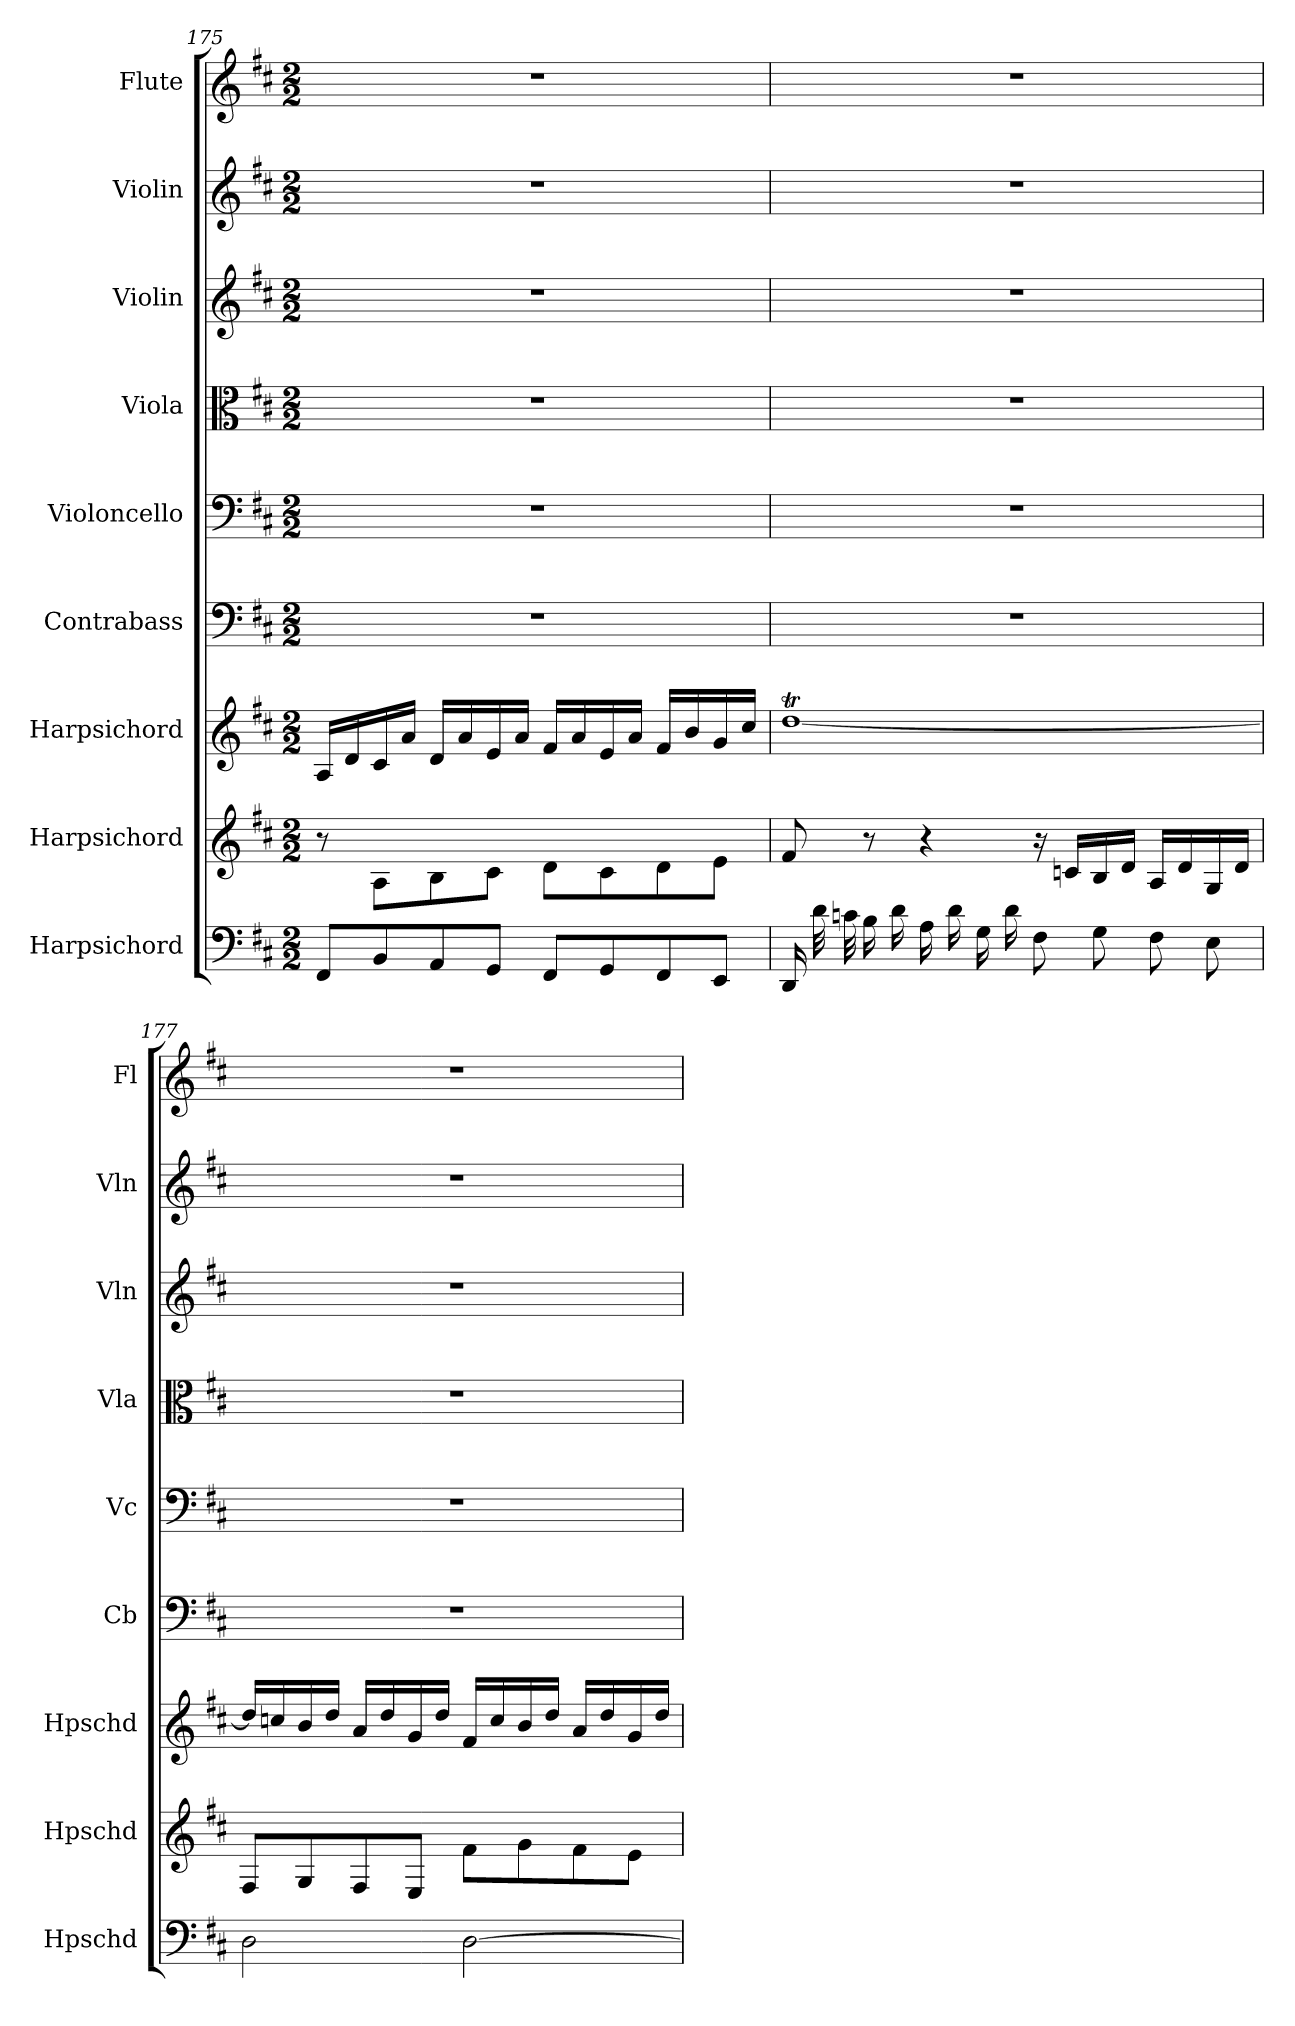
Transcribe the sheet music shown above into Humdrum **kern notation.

**kern	**kern	**kern	**kern	**kern	**kern	**kern	**kern	**kern
*part9	*part8	*part7	*part6	*part5	*part4	*part3	*part2	*part1
*staff9	*staff8	*staff7	*staff6	*staff5	*staff4	*staff3	*staff2	*staff1
*I"Harpsichord	*I"Harpsichord	*I"Harpsichord	*I"Contrabass	*I"Violoncello	*I"Viola	*I"Violin	*I"Violin	*I"Flute
*I'Hpschd	*I'Hpschd	*I'Hpschd	*I'Cb	*I'Vc	*I'Vla	*I'Vln	*I'Vln	*I'Fl
*clefF4	*clefG2	*clefG2	*clefF4	*clefF4	*clefC3	*clefG2	*clefG2	*clefG2
*k[f#c#]	*k[f#c#]	*k[f#c#]	*k[f#c#]	*k[f#c#]	*k[f#c#]	*k[f#c#]	*k[f#c#]	*k[f#c#]
*D:	*D:	*D:	*D:	*D:	*D:	*D:	*D:	*D:
*M2/2	*M2/2	*M2/2	*M2/2	*M2/2	*M2/2	*M2/2	*M2/2	*M2/2
=175	=175	=175	=175	=175	=175	=175	=175	=175
8FF#/L	8r	16A/LL	1r	1r	1r	1r	1r	1r
.	.	16d/	.	.	.	.	.	.
8BB/	8A\L	16c#/	.	.	.	.	.	.
.	.	16a/JJ	.	.	.	.	.	.
8AA/	8B\	16d/LL	.	.	.	.	.	.
.	.	16a/	.	.	.	.	.	.
8GG/J	8c#\J	16e/	.	.	.	.	.	.
.	.	16a/JJ	.	.	.	.	.	.
8FF#/L	8d\L	16f#/LL	.	.	.	.	.	.
.	.	16a/	.	.	.	.	.	.
8GG/	8c#\	16e/	.	.	.	.	.	.
.	.	16a/JJ	.	.	.	.	.	.
8FF#/	8d\	16f#/LL	.	.	.	.	.	.
.	.	16b/	.	.	.	.	.	.
8EE/J	8e\J	16g/	.	.	.	.	.	.
.	.	16cc#/JJ	.	.	.	.	.	.
=176	=176	=176	=176	=176	=176	=176	=176	=176
16DD/	8f#/	[1ddT/	1r	1r	1r	1r	1r	1r
32d\	.	.	.	.	.	.	.	.
32cn\	.	.	.	.	.	.	.	.
16B\	8r	.	.	.	.	.	.	.
16d\	.	.	.	.	.	.	.	.
16A\	4r	.	.	.	.	.	.	.
16d\	.	.	.	.	.	.	.	.
16G\	.	.	.	.	.	.	.	.
16d\	.	.	.	.	.	.	.	.
8F#\	16r	.	.	.	.	.	.	.
.	16cn/LL	.	.	.	.	.	.	.
8G\	16B/	.	.	.	.	.	.	.
.	16d/JJ	.	.	.	.	.	.	.
8F#\	16A/LL	.	.	.	.	.	.	.
.	16d/	.	.	.	.	.	.	.
8E\	16G/	.	.	.	.	.	.	.
.	16d/JJ	.	.	.	.	.	.	.
=177	=177	=177	=177	=177	=177	=177	=177	=177
2D\	8F#/L	16dd/LL]	1r	1r	1r	1r	1r	1r
.	.	16ccn/	.	.	.	.	.	.
.	8G/	16b/	.	.	.	.	.	.
.	.	16dd/JJ	.	.	.	.	.	.
.	8F#/	16a/LL	.	.	.	.	.	.
.	.	16dd/	.	.	.	.	.	.
.	8E/J	16g/	.	.	.	.	.	.
.	.	16dd/JJ	.	.	.	.	.	.
[2D\	8f#\L	16f#/LL	.	.	.	.	.	.
.	.	16cc/	.	.	.	.	.	.
.	8g\	16b/	.	.	.	.	.	.
.	.	16dd/JJ	.	.	.	.	.	.
.	8f#\	16a/LL	.	.	.	.	.	.
.	.	16dd/	.	.	.	.	.	.
.	8e\J	16g/	.	.	.	.	.	.
.	.	16dd/JJ	.	.	.	.	.	.
=	=	=	=	=	=	=	=	=
*-	*-	*-	*-	*-	*-	*-	*-	*-
